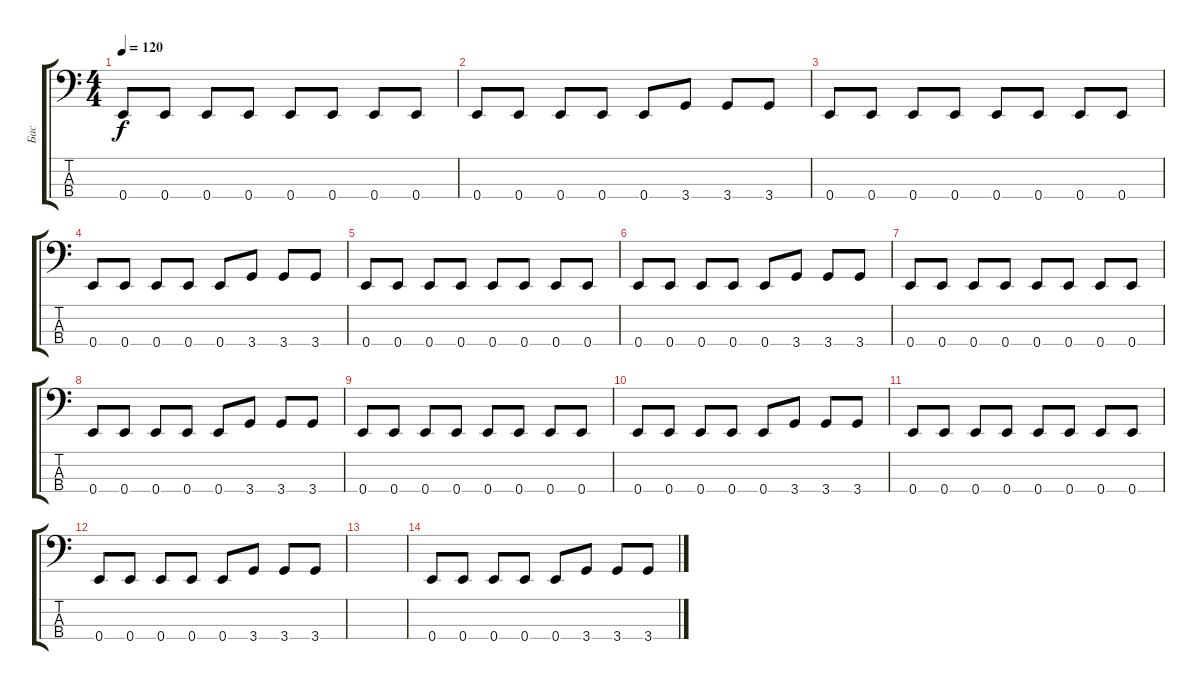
\track ("Бас" "Бас") {instrument electricbasspick}
\staff {score tabs}
\tuning (G2 D2 A1 E1) {hide}
\ts (4 4)
\tempo 120
\clef f4
\ks c
0.4.8{dy f} 0.4.8 0.4.8 0.4.8 0.4.8 0.4.8 0.4.8 0.4.8 |
0.4.8 0.4.8 0.4.8 0.4.8 0.4.8 3.4.8 3.4.8 3.4.8 |
0.4.8 0.4.8 0.4.8 0.4.8 0.4.8 0.4.8 0.4.8 0.4.8 |
0.4.8 0.4.8 0.4.8 0.4.8 0.4.8 3.4.8 3.4.8 3.4.8 |
0.4.8 0.4.8 0.4.8 0.4.8 0.4.8 0.4.8 0.4.8 0.4.8 |
0.4.8 0.4.8 0.4.8 0.4.8 0.4.8 3.4.8 3.4.8 3.4.8 |
0.4.8 0.4.8 0.4.8 0.4.8 0.4.8 0.4.8 0.4.8 0.4.8 |
0.4.8 0.4.8 0.4.8 0.4.8 0.4.8 3.4.8 3.4.8 3.4.8 |
0.4.8 0.4.8 0.4.8 0.4.8 0.4.8 0.4.8 0.4.8 0.4.8 |
0.4.8 0.4.8 0.4.8 0.4.8 0.4.8 3.4.8 3.4.8 3.4.8 |
0.4.8 0.4.8 0.4.8 0.4.8 0.4.8 0.4.8 0.4.8 0.4.8 |
0.4.8 0.4.8 0.4.8 0.4.8 0.4.8 3.4.8 3.4.8 3.4.8 |
|
0.4.8 0.4.8 0.4.8 0.4.8 0.4.8 3.4.8 3.4.8 3.4.8
